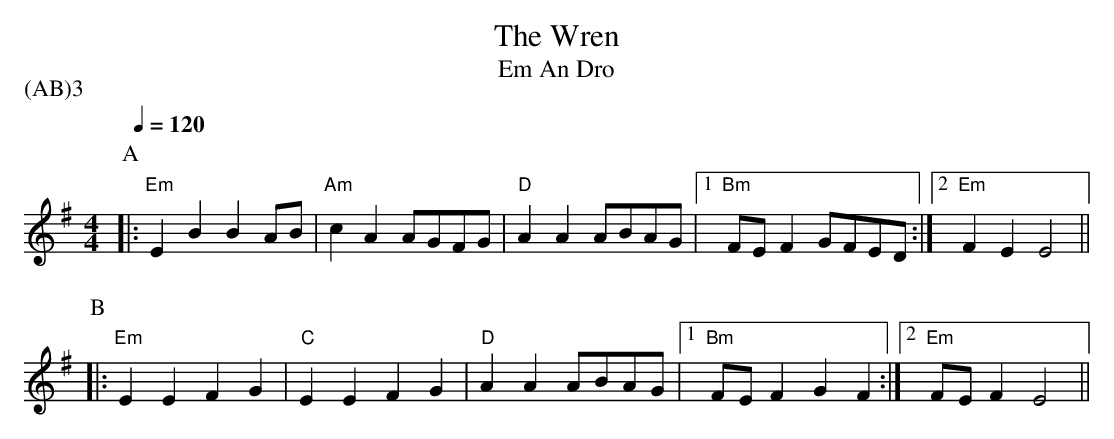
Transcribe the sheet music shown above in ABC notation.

X:1
T: Wren, The
T: An Dro, Em
P:(AB)3
M: 4/4
Q:1/4=120
L: 1/8
K: Emin
[P:A]|:"Em"E2 B2 B2 AB|"Am"c2  A2 AGFG|"D"A2 A2 ABAG|1"Bm" FE F2 GFED:|2"Em" F2 E2 E4||
[P:B]|:"Em"E2 E2 F2 G2|"C"E2 E2 F2 G2|"D"A2 A2 ABAG|1"Bm" FE F2 G2 F2:|2"Em" FE F2 E4||
